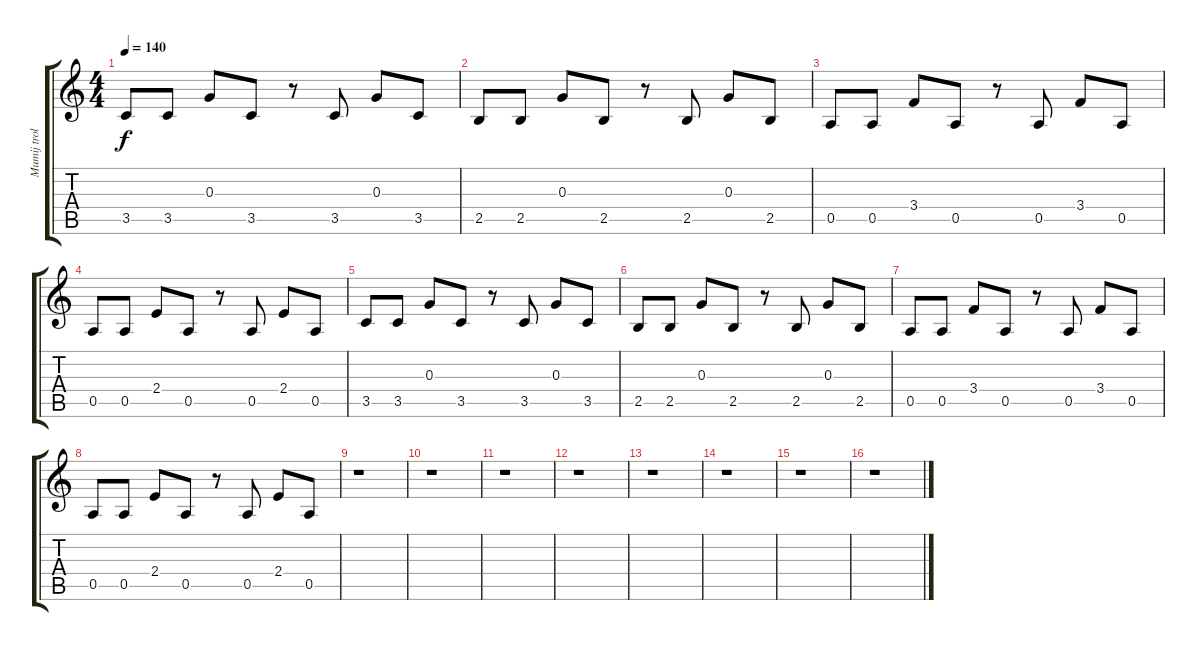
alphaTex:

\track ("Mumij troll" "Mumij trol") {instrument electricguitarclean}
\staff {score tabs}
\tuning (E4 B3 G3 D3 A2 E2) {hide}
\ts (4 4)
\tempo 140
\clef g2
\ks c
3.5.8{dy f} 3.5.8 0.3.8 3.5.8 r.8 3.5.8 0.3.8 3.5.8 |
2.5.8 2.5.8 0.3.8 2.5.8 r.8 2.5.8 0.3.8 2.5.8 |
0.5.8 0.5.8 3.4.8 0.5.8 r.8 0.5.8 3.4.8 0.5.8 |
0.5.8 0.5.8 2.4.8 0.5.8 r.8 0.5.8 2.4.8 0.5.8 |
3.5.8 3.5.8 0.3.8 3.5.8 r.8 3.5.8 0.3.8 3.5.8 |
2.5.8 2.5.8 0.3.8 2.5.8 r.8 2.5.8 0.3.8 2.5.8 |
0.5.8 0.5.8 3.4.8 0.5.8 r.8 0.5.8 3.4.8 0.5.8 |
0.5.8 0.5.8 2.4.8 0.5.8 r.8 0.5.8 2.4.8 0.5.8 |
r.1 |
r.1 |
r.1 |
r.1 |
r.1 |
r.1 |
r.1 |
r.1
